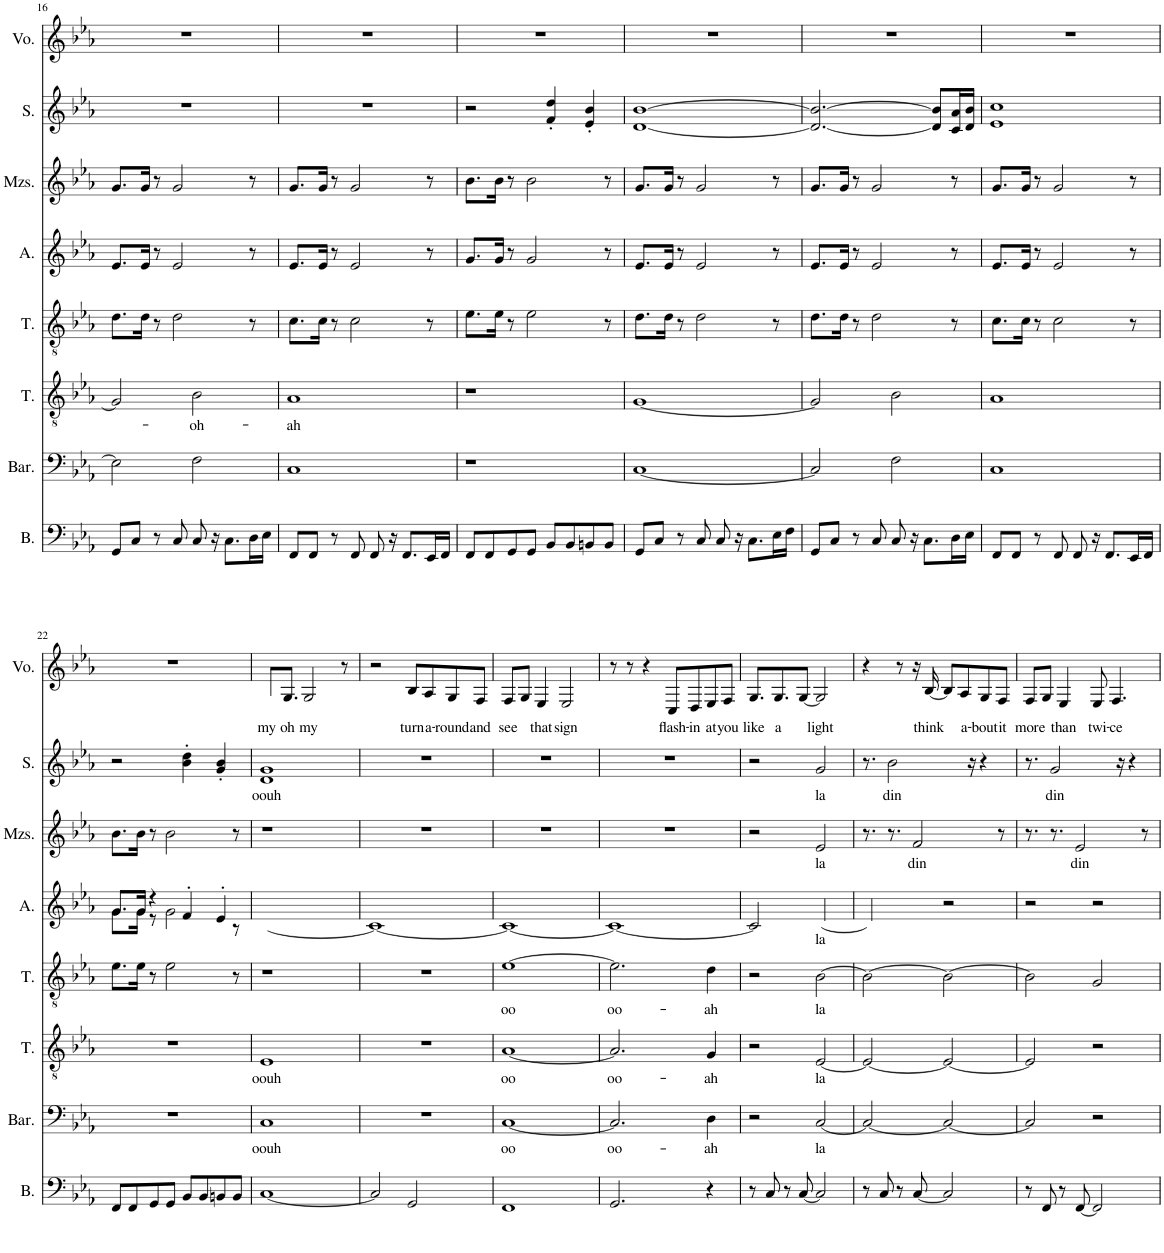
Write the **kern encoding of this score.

**kern	**kern	**text	**kern	**text	**kern	**text	**kern	**text	**kern	**text	**kern	**text	**kern	**text
*part8	*part7	*part7	*part6	*part6	*part5	*part5	*part4	*part4	*part3	*part3	*part2	*part2	*part1	*part1
*staff8	*staff7	*staff7	*staff6	*staff6	*staff5	*staff5	*staff4	*staff4	*staff3	*staff3	*staff2	*staff2	*staff1	*staff1
*I"Bass	*I"Baritone	*	*I"Tenor	*	*I"Tenor	*	*I"Alto	*	*I"Mezzo-soprano	*	*I"Soprano	*	*I"Voice	*
*I'B.	*I'Bar.	*	*I'T.	*	*I'T.	*	*I'A.	*	*I'Mzs.	*	*I'S.	*	*I'Vo.	*
!!LO:PB:g=z
*clefF4	*clefF4	*	*clefGv2	*	*clefGv2	*	*clefG2	*	*clefG2	*	*clefG2	*	*clefG2	*
*k[b-e-a-]	*k[b-e-a-]	*	*k[b-e-a-]	*	*k[b-e-a-]	*	*k[b-e-a-]	*	*k[b-e-a-]	*	*k[b-e-a-]	*	*k[b-e-a-]	*
*M4/4	*M4/4	*	*M4/4	*	*M4/4	*	*M4/4	*	*M4/4	*	*M4/4	*	*M4/4	*
=16	=16	=16	=16	=16	=16	=16	=16	=16	=16	=16	=16	=16	=16	=16
8GG/L	2E-\]	.	2G/]	.	8.d\L	.	8.e-/L	.	8.g/L	.	1r	.	1r	.
8C/J	.	.	.	.	.	.	.	.	.	.	.	.	.	.
.	.	.	.	.	16d\Jk	.	16e-/Jk	.	16g/Jk	.	.	.	.	.
8r	.	.	.	.	8r	.	8r	.	8r	.	.	.	.	.
8C/	.	.	.	.	2d\	.	2e-/	.	2g/	.	.	.	.	.
!	!	!	!	!LO:LY:b	!	!	!	!	!	!	!	!	!	!
8C/	2F\	.	2B-\	-oh-	.	.	.	.	.	.	.	.	.	.
16r	.	.	.	.	.	.	.	.	.	.	.	.	.	.
8.C\L	.	.	.	.	.	.	.	.	.	.	.	.	.	.
16D\L	.	.	.	.	8r	.	8r	.	8r	.	.	.	.	.
16E-\JJ	.	.	.	.	.	.	.	.	.	.	.	.	.	.
=17	=17	=17	=17	=17	=17	=17	=17	=17	=17	=17	=17	=17	=17	=17
!	!	!	!	!LO:LY:b	!	!	!	!	!	!	!	!	!	!
8FF/L	1C	.	1A-	-ah	8.c\L	.	8.e-/L	.	8.g/L	.	1r	.	1r	.
8FF/J	.	.	.	.	.	.	.	.	.	.	.	.	.	.
.	.	.	.	.	16c\Jk	.	16e-/Jk	.	16g/Jk	.	.	.	.	.
8r	.	.	.	.	8r	.	8r	.	8r	.	.	.	.	.
8FF/	.	.	.	.	2c\	.	2e-/	.	2g/	.	.	.	.	.
8FF/	.	.	.	.	.	.	.	.	.	.	.	.	.	.
16r	.	.	.	.	.	.	.	.	.	.	.	.	.	.
8.FF/L	.	.	.	.	.	.	.	.	.	.	.	.	.	.
16EE-/L	.	.	.	.	8r	.	8r	.	8r	.	.	.	.	.
16FF/JJ	.	.	.	.	.	.	.	.	.	.	.	.	.	.
=18	=18	=18	=18	=18	=18	=18	=18	=18	=18	=18	=18	=18	=18	=18
8FF/L	1r	.	1r	.	8.e-\L	.	8.g/L	.	8.b-\L	.	2r	.	1r	.
8FF/	.	.	.	.	.	.	.	.	.	.	.	.	.	.
.	.	.	.	.	16e-\Jk	.	16g/Jk	.	16b-\Jk	.	.	.	.	.
8GG/	.	.	.	.	8r	.	8r	.	8r	.	.	.	.	.
8GG/J	.	.	.	.	2e-\	.	2g/	.	2b-\	.	.	.	.	.
8BB-/L	.	.	.	.	.	.	.	.	.	.	4f/' 4dd/'	.	.	.
8BB-/	.	.	.	.	.	.	.	.	.	.	.	.	.	.
8BBn/	.	.	.	.	.	.	.	.	.	.	4e-/' 4b-/'	.	.	.
8BB/J	.	.	.	.	8r	.	8r	.	8r	.	.	.	.	.
=19	=19	=19	=19	=19	=19	=19	=19	=19	=19	=19	=19	=19	=19	=19
8GG/L	[1C	.	[1G	.	8.d\L	.	8.e-/L	.	8.g/L	.	[1d [1b-	.	1r	.
8C/J	.	.	.	.	.	.	.	.	.	.	.	.	.	.
.	.	.	.	.	16d\Jk	.	16e-/Jk	.	16g/Jk	.	.	.	.	.
8r	.	.	.	.	8r	.	8r	.	8r	.	.	.	.	.
8C/	.	.	.	.	2d\	.	2e-/	.	2g/	.	.	.	.	.
8C/	.	.	.	.	.	.	.	.	.	.	.	.	.	.
16r	.	.	.	.	.	.	.	.	.	.	.	.	.	.
8.C\L	.	.	.	.	.	.	.	.	.	.	.	.	.	.
16E-\L	.	.	.	.	8r	.	8r	.	8r	.	.	.	.	.
16F\JJ	.	.	.	.	.	.	.	.	.	.	.	.	.	.
=20	=20	=20	=20	=20	=20	=20	=20	=20	=20	=20	=20	=20	=20	=20
8GG/L	2C/]	.	2G/]	.	8.d\L	.	8.e-/L	.	8.g/L	.	2.d/_ 2.b-/_	.	1r	.
8C/J	.	.	.	.	.	.	.	.	.	.	.	.	.	.
.	.	.	.	.	16d\Jk	.	16e-/Jk	.	16g/Jk	.	.	.	.	.
8r	.	.	.	.	8r	.	8r	.	8r	.	.	.	.	.
8C/	.	.	.	.	2d\	.	2e-/	.	2g/	.	.	.	.	.
8C/	2F\	.	2B-\	.	.	.	.	.	.	.	.	.	.	.
16r	.	.	.	.	.	.	.	.	.	.	.	.	.	.
8.C\L	.	.	.	.	.	.	.	.	.	.	.	.	.	.
.	.	.	.	.	.	.	.	.	.	.	8d/] 8b-/]L	.	.	.
16D\L	.	.	.	.	8r	.	8r	.	8r	.	16c/ 16a-/L	.	.	.
16E-\JJ	.	.	.	.	.	.	.	.	.	.	16d/ 16b-/JJ	.	.	.
=21	=21	=21	=21	=21	=21	=21	=21	=21	=21	=21	=21	=21	=21	=21
8FF/L	1C	.	1A-	.	8.c\L	.	8.e-/L	.	8.g/L	.	1e- 1cc	.	1r	.
8FF/J	.	.	.	.	.	.	.	.	.	.	.	.	.	.
.	.	.	.	.	16c\Jk	.	16e-/Jk	.	16g/Jk	.	.	.	.	.
8r	.	.	.	.	8r	.	8r	.	8r	.	.	.	.	.
8FF/	.	.	.	.	2c\	.	2e-/	.	2g/	.	.	.	.	.
8FF/	.	.	.	.	.	.	.	.	.	.	.	.	.	.
16r	.	.	.	.	.	.	.	.	.	.	.	.	.	.
8.FF/L	.	.	.	.	.	.	.	.	.	.	.	.	.	.
16EE-/L	.	.	.	.	8r	.	8r	.	8r	.	.	.	.	.
16FF/JJ	.	.	.	.	.	.	.	.	.	.	.	.	.	.
!!LO:LB:g=z
=22	=22	=22	=22	=22	=22	=22	=22	=22	=22	=22	=22	=22	=22	=22
*	*	*	*	*	*	*	*^	*	*	*	*	*	*	*
8FF/L	1r	.	1r	.	8.e-\L	.	8.g/L	8.g\L	.	8.b-\L	.	2r	.	1r	.
8FF/	.	.	.	.	.	.	.	.	.	.	.	.	.	.	.
.	.	.	.	.	16e-\Jk	.	16g/Jk	16g\Jk	.	16b-\Jk	.	.	.	.	.
8GG/	.	.	.	.	8r	.	4r	8r	.	8r	.	.	.	.	.
8GG/J	.	.	.	.	2e-\	.	.	2g\	.	2b-\	.	.	.	.	.
8BB-/L	.	.	.	.	.	.	4f'/	.	.	.	.	4b-\' 4dd\'	.	.	.
8BB-/	.	.	.	.	.	.	.	.	.	.	.	.	.	.	.
8BBn/	.	.	.	.	.	.	4e-'/	.	.	.	.	4g/' 4b-/'	.	.	.
8BB/J	.	.	.	.	8r	.	.	8r	.	8r	.	.	.	.	.
=23	=23	=23	=23	=23	=23	=23	=23	=23	=23	=23	=23	=23	=23	=23	=23
!	!	!LO:LY:b	!	!LO:LY:b	!	!	!	!	!	!	!	!	!LO:LY:b	!	!LO:LY:b
*	*	*	*	*	*	*	*v	*v	*	*	*	*	*	*	*
[1C	1C	oouh	1E-	oouh	1r	.	[1c	.	1r	.	1d 1g	oouh	8.G/L	my
!	!	!	!	!	!	!	!	!	!	!	!	!	!	!LO:LY:b
.	.	.	.	.	.	.	.	.	.	.	.	.	8.G/J	oh
!	!	!	!	!	!	!	!	!	!	!	!	!	!	!LO:LY:b
.	.	.	.	.	.	.	.	.	.	.	.	.	2G/	my
.	.	.	.	.	.	.	.	.	.	.	.	.	8r	.
=24	=24	=24	=24	=24	=24	=24	=24	=24	=24	=24	=24	=24	=24	=24
2C/]	1r	.	1r	.	1r	.	1c_	.	1r	.	1r	.	2r	.
!	!	!	!	!	!	!	!	!	!	!	!	!	!	!LO:LY:b
2GG/	.	.	.	.	.	.	.	.	.	.	.	.	8B-/L	turn
!	!	!	!	!	!	!	!	!	!	!	!	!	!	!LO:LY:b
.	.	.	.	.	.	.	.	.	.	.	.	.	8A-/	a-
!	!	!	!	!	!	!	!	!	!	!	!	!	!	!LO:LY:b
.	.	.	.	.	.	.	.	.	.	.	.	.	8G/	-round
!	!	!	!	!	!	!	!	!	!	!	!	!	!	!LO:LY:b
.	.	.	.	.	.	.	.	.	.	.	.	.	8F/J	and
=25	=25	=25	=25	=25	=25	=25	=25	=25	=25	=25	=25	=25	=25	=25
!	!	!LO:LY:b	!	!LO:LY:b	!	!LO:LY:b	!	!	!	!	!	!	!	!LO:LY:b
1FF	[1C	oo	[1A-	oo	[1e-	oo	1c_	.	1r	.	1r	.	8F/L	see
.	.	.	.	.	.	.	.	.	.	.	.	.	8G/J	.
!	!	!	!	!	!	!	!	!	!	!	!	!	!	!LO:LY:b
.	.	.	.	.	.	.	.	.	.	.	.	.	4E-/	that
!	!	!	!	!	!	!	!	!	!	!	!	!	!	!LO:LY:b
.	.	.	.	.	.	.	.	.	.	.	.	.	2E-/	sign
=26	=26	=26	=26	=26	=26	=26	=26	=26	=26	=26	=26	=26	=26	=26
!	!	!LO:LY:b	!	!LO:LY:b	!	!LO:LY:b	!	!	!	!	!	!	!	!
2.GG/	2.C/]	oo-	2.A-/]	oo-	2.e-\]	oo-	1c_	.	1r	.	1r	.	8r	.
.	.	.	.	.	.	.	.	.	.	.	.	.	8r	.
.	.	.	.	.	.	.	.	.	.	.	.	.	4r	.
!	!	!	!	!	!	!	!	!	!	!	!	!	!	!LO:LY:b
.	.	.	.	.	.	.	.	.	.	.	.	.	8C/L	flash-
!	!	!	!	!	!	!	!	!	!	!	!	!	!	!LO:LY:b
.	.	.	.	.	.	.	.	.	.	.	.	.	8D/	-in
!	!	!LO:LY:b	!	!LO:LY:b	!	!LO:LY:b	!	!	!	!	!	!	!	!LO:LY:b
4r	4D\	-ah	4G/	-ah	4d\	-ah	.	.	.	.	.	.	8E-/	at
!	!	!	!	!	!	!	!	!	!	!	!	!	!	!LO:LY:b
.	.	.	.	.	.	.	.	.	.	.	.	.	8F/J	you
=27	=27	=27	=27	=27	=27	=27	=27	=27	=27	=27	=27	=27	=27	=27
!	!	!	!	!	!	!	!	!	!	!	!	!	!	!LO:LY:b
8r	2r	.	2r	.	2r	.	2c/]	.	2r	.	2r	.	8.G/L	like
8C/	.	.	.	.	.	.	.	.	.	.	.	.	.	.
!	!	!	!	!	!	!	!	!	!	!	!	!	!	!LO:LY:b
.	.	.	.	.	.	.	.	.	.	.	.	.	8.G/	a
8r	.	.	.	.	.	.	.	.	.	.	.	.	.	.
[8C/	.	.	.	.	.	.	.	.	.	.	.	.	[8G/J	.
!	!	!LO:LY:b	!	!LO:LY:b	!	!LO:LY:b	!	!LO:LY:b	!	!LO:LY:b	!	!LO:LY:b	!	!LO:LY:b
2C/]	[2C/	la	[2E-/	la	[2B-\	la	[2d/	la	2e-/	la	2g/	la	2G/]	light
=28	=28	=28	=28	=28	=28	=28	=28	=28	=28	=28	=28	=28	=28	=28
8r	2C/_	.	2E-/_	.	2B-\_	.	2d/]	.	8.r	.	8.r	.	4r	.
8C/	.	.	.	.	.	.	.	.	.	.	.	.	.	.
!	!	!	!	!	!	!	!	!	!	!	!	!LO:LY:b	!	!
.	.	.	.	.	.	.	.	.	8.r	.	2b-\	din	.	.
8r	.	.	.	.	.	.	.	.	.	.	.	.	8r	.
!	!	!	!	!	!	!	!	!	!	!LO:LY:b	!	!	!	!
[8C/	.	.	.	.	.	.	.	.	2f/	din	.	.	16r	.
!	!	!	!	!	!	!	!	!	!	!	!	!	!	!LO:LY:b
.	.	.	.	.	.	.	.	.	.	.	.	.	[16B-/	think
2C/]	2C/_	.	2E-/_	.	2B-\_	.	2r	.	.	.	.	.	8B-/L]	.
!	!	!	!	!	!	!	!	!	!	!	!	!	!	!LO:LY:b
.	.	.	.	.	.	.	.	.	.	.	.	.	8A-/	a-
.	.	.	.	.	.	.	.	.	.	.	16r	.	.	.
!	!	!	!	!	!	!	!	!	!	!	!	!	!	!LO:LY:b
.	.	.	.	.	.	.	.	.	.	.	4r	.	8G/	-bout
!	!	!	!	!	!	!	!	!	!	!	!	!	!	!LO:LY:b
.	.	.	.	.	.	.	.	.	8r	.	.	.	8F/J	it
=29	=29	=29	=29	=29	=29	=29	=29	=29	=29	=29	=29	=29	=29	=29
!	!	!	!	!	!	!	!	!	!	!	!	!	!	!LO:LY:b
8r	2C/]	.	2E-/]	.	2B-\]	.	2r	.	8.r	.	8.r	.	8F/L	more
8FF/	.	.	.	.	.	.	.	.	.	.	.	.	8G/J	.
!	!	!	!	!	!	!	!	!	!	!	!	!LO:LY:b	!	!
.	.	.	.	.	.	.	.	.	8.r	.	2g/	din	.	.
!	!	!	!	!	!	!	!	!	!	!	!	!	!	!LO:LY:b
8r	.	.	.	.	.	.	.	.	.	.	.	.	4E-/	than
!	!	!	!	!	!	!	!	!	!	!LO:LY:b	!	!	!	!
[8FF/	.	.	.	.	.	.	.	.	2e-/	din	.	.	.	.
!	!	!	!	!	!	!	!	!	!	!	!	!	!	!LO:LY:b
2FF/]	2r	.	2r	.	2G/	.	2r	.	.	.	.	.	8E-/	twi-
!	!	!	!	!	!	!	!	!	!	!	!	!	!	!LO:LY:b
.	.	.	.	.	.	.	.	.	.	.	.	.	4.F/	-ce
.	.	.	.	.	.	.	.	.	.	.	16r	.	.	.
.	.	.	.	.	.	.	.	.	.	.	4r	.	.	.
.	.	.	.	.	.	.	.	.	8r	.	.	.	.	.
=	=	=	=	=	=	=	=	=	=	=	=	=	=	=
*-	*-	*-	*-	*-	*-	*-	*-	*-	*-	*-	*-	*-	*-	*-
